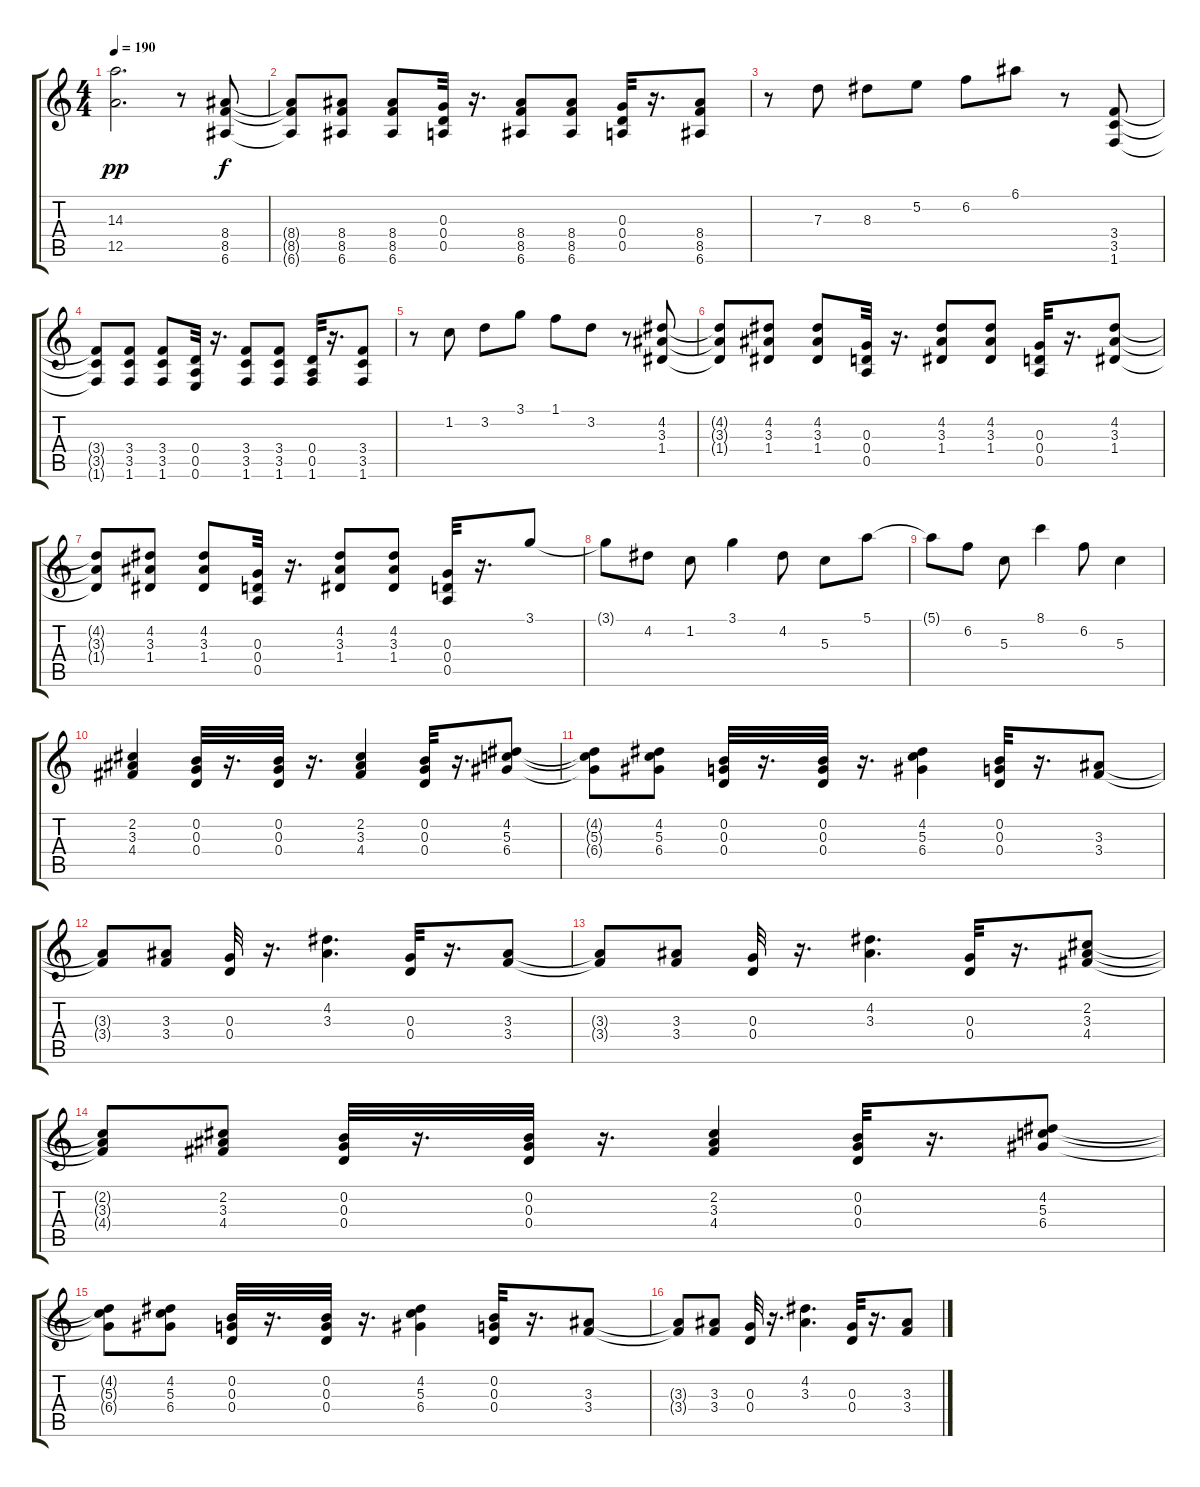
\track "" {instrument overdrivenguitar}
\staff {score tabs}
\tuning (E4 B3 G3 D3 A2 E2) {hide}
\ts (4 4)
\tempo 190
\clef g2
\ks c
(14.3 12.5).2{d dy pp} r.8 (8.4 8.5 6.6).8{dy f} |
(8.4{t} 8.5{t} 6.6{t}).8 (8.4 8.5 6.6).8 (8.4 8.5 6.6).8 (0.3 0.4 0.5).32 r.16{d} (8.4 8.5 6.6).8 (8.4 8.5 6.6).8 (0.3 0.4 0.5).32 r.16{d} (8.4 8.5 6.6).8 |
r.8 7.3.8 8.3.8 5.2.8 6.2.8 6.1.8 r.8 (3.4 3.5 1.6).8 |
(3.4{t} 3.5{t} 1.6{t}).8 (3.4 3.5 1.6).8 (3.4 3.5 1.6).8 (0.4 0.5 0.6).32 r.16{d} (3.4 3.5 1.6).8 (3.4 3.5 1.6).8 (0.4 0.5 1.6).32 r.16{d} (3.4 3.5 1.6).8 |
r.8 1.2.8 3.2.8 3.1.8 1.1.8 3.2.8 r.8 (4.2 3.3 1.4).8 |
(4.2{t} 3.3{t} 1.4{t}).8 (4.2 3.3 1.4).8 (4.2 3.3 1.4).8 (0.3 0.4 0.5).32 r.16{d} (4.2 3.3 1.4).8 (4.2 3.3 1.4).8 (0.3 0.4 0.5).32 r.16{d} (4.2 3.3 1.4).8 |
(4.2{t} 3.3{t} 1.4{t}).8 (4.2 3.3 1.4).8 (4.2 3.3 1.4).8 (0.3 0.4 0.5).32 r.16{d} (4.2 3.3 1.4).8 (4.2 3.3 1.4).8 (0.3 0.4 0.5).32 r.16{d} 3.1.8 |
3.1{t}.8 4.2.8 1.2.8 3.1.4 4.2.8 5.3.8 5.1.8 |
5.1{t}.8 6.2.8 5.3.8 8.1.4 6.2.8 5.3.4 |
(2.2 3.3 4.4).4 (0.2 0.3 0.4).32 r.16{d} (0.2 0.3 0.4).32 r.16{d} (2.2 3.3 4.4).4 (0.2 0.3 0.4).32 r.16{d} (4.2 5.3 6.4).8 |
(4.2{t} 5.3{t} 6.4{t}).8 (4.2 5.3 6.4).8 (0.2 0.3 0.4).32 r.16{d} (0.2 0.3 0.4).32 r.16{d} (4.2 5.3 6.4).4 (0.2 0.3 0.4).32 r.16{d} (3.3 3.4).8 |
(3.3{t} 3.4{t}).8 (3.3 3.4).8 (0.3 0.4).32 r.16{d} (4.2 3.3).4{d} (0.3 0.4).32 r.16{d} (3.3 3.4).8 |
(3.3{t} 3.4{t}).8 (3.3 3.4).8 (0.3 0.4).32 r.16{d} (4.2 3.3).4{d} (0.3 0.4).32 r.16{d} (2.2 3.3 4.4).8 |
(2.2{t} 3.3{t} 4.4{t}).8 (2.2 3.3 4.4).8 (0.2 0.3 0.4).32 r.16{d} (0.2 0.3 0.4).32 r.16{d} (2.2 3.3 4.4).4 (0.2 0.3 0.4).32 r.16{d} (4.2 5.3 6.4).8 |
(4.2{t} 5.3{t} 6.4{t}).8 (4.2 5.3 6.4).8 (0.2 0.3 0.4).32 r.16{d} (0.2 0.3 0.4).32 r.16{d} (4.2 5.3 6.4).4 (0.2 0.3 0.4).32 r.16{d} (3.3 3.4).8 |
(3.3{t} 3.4{t}).8 (3.3 3.4).8 (0.3 0.4).32 r.16{d} (4.2 3.3).4{d} (0.3 0.4).32 r.16{d} (3.3 3.4).8
